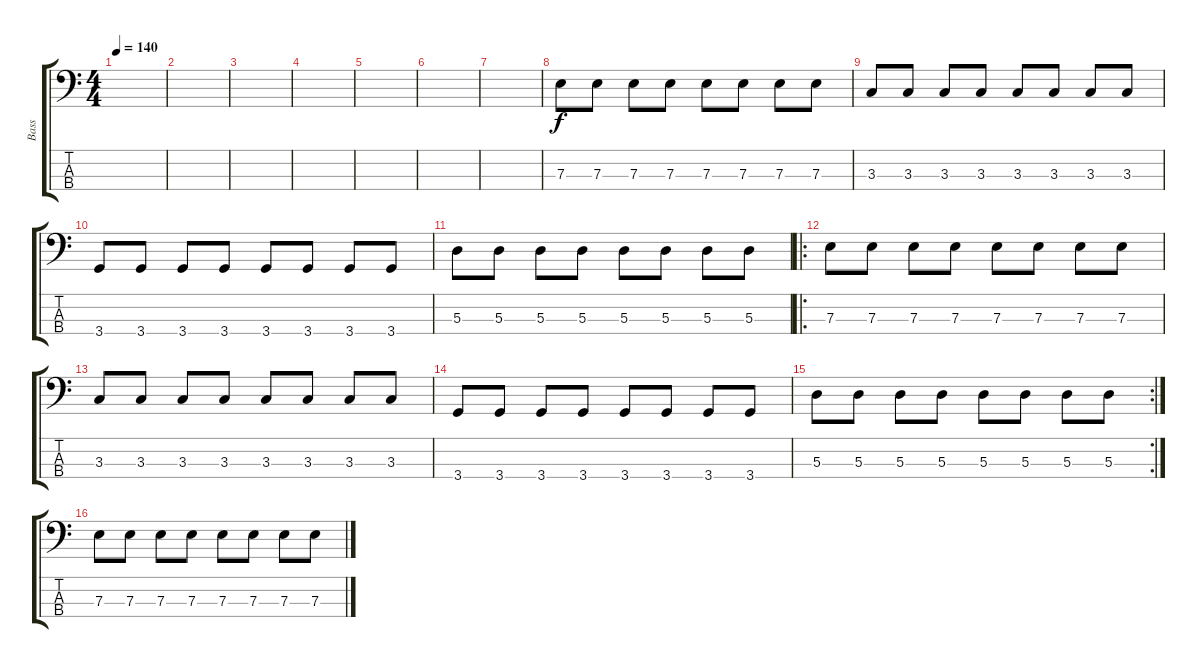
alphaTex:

\track ("Bass" "Bass") {instrument electricbassfinger}
\staff {score tabs}
\tuning (G2 D2 A1 E1) {hide}
\ts (4 4)
\tempo 140
\clef f4
\ks c
|
|
|
|
|
|
|
7.3.8 7.3.8 7.3.8 7.3.8 7.3.8 7.3.8 7.3.8 7.3.8 |
3.3.8 3.3.8 3.3.8 3.3.8 3.3.8 3.3.8 3.3.8 3.3.8 |
3.4.8 3.4.8 3.4.8 3.4.8 3.4.8 3.4.8 3.4.8 3.4.8 |
5.3.8 5.3.8 5.3.8 5.3.8 5.3.8 5.3.8 5.3.8 5.3.8 |
\ro
7.3.8 7.3.8 7.3.8 7.3.8 7.3.8 7.3.8 7.3.8 7.3.8 |
3.3.8 3.3.8 3.3.8 3.3.8 3.3.8 3.3.8 3.3.8 3.3.8 |
3.4.8 3.4.8 3.4.8 3.4.8 3.4.8 3.4.8 3.4.8 3.4.8 |
\rc 2
5.3.8 5.3.8 5.3.8 5.3.8 5.3.8 5.3.8 5.3.8 5.3.8 |
7.3.8 7.3.8 7.3.8 7.3.8 7.3.8 7.3.8 7.3.8 7.3.8
